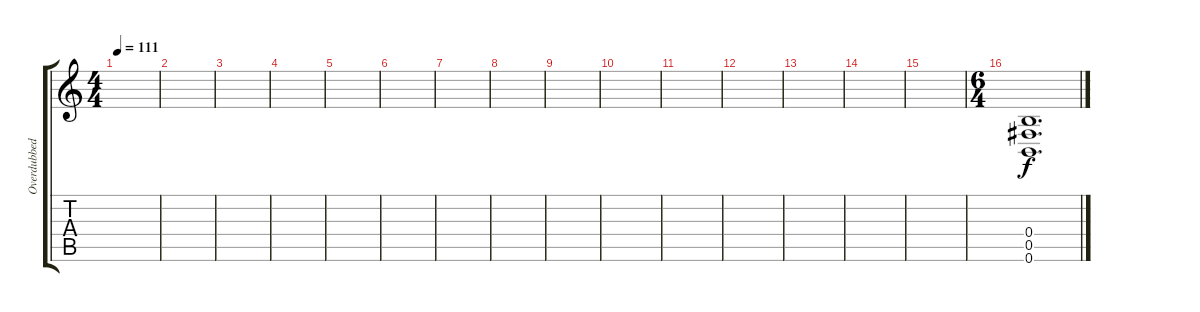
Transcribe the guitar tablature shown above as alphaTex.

\track ("Overdubbed Guitar" "Overdubbed") {instrument overdrivenguitar}
\staff {score tabs}
\tuning (Db4 Ab3 E3 B2 Gb2 B1) {hide}
\ts (4 4)
\tempo 111
\clef g2
\ks c
|
|
|
|
|
|
|
|
|
|
|
|
|
|
|
\ts (6 4)
(0.4 0.5 0.6).1{d}
